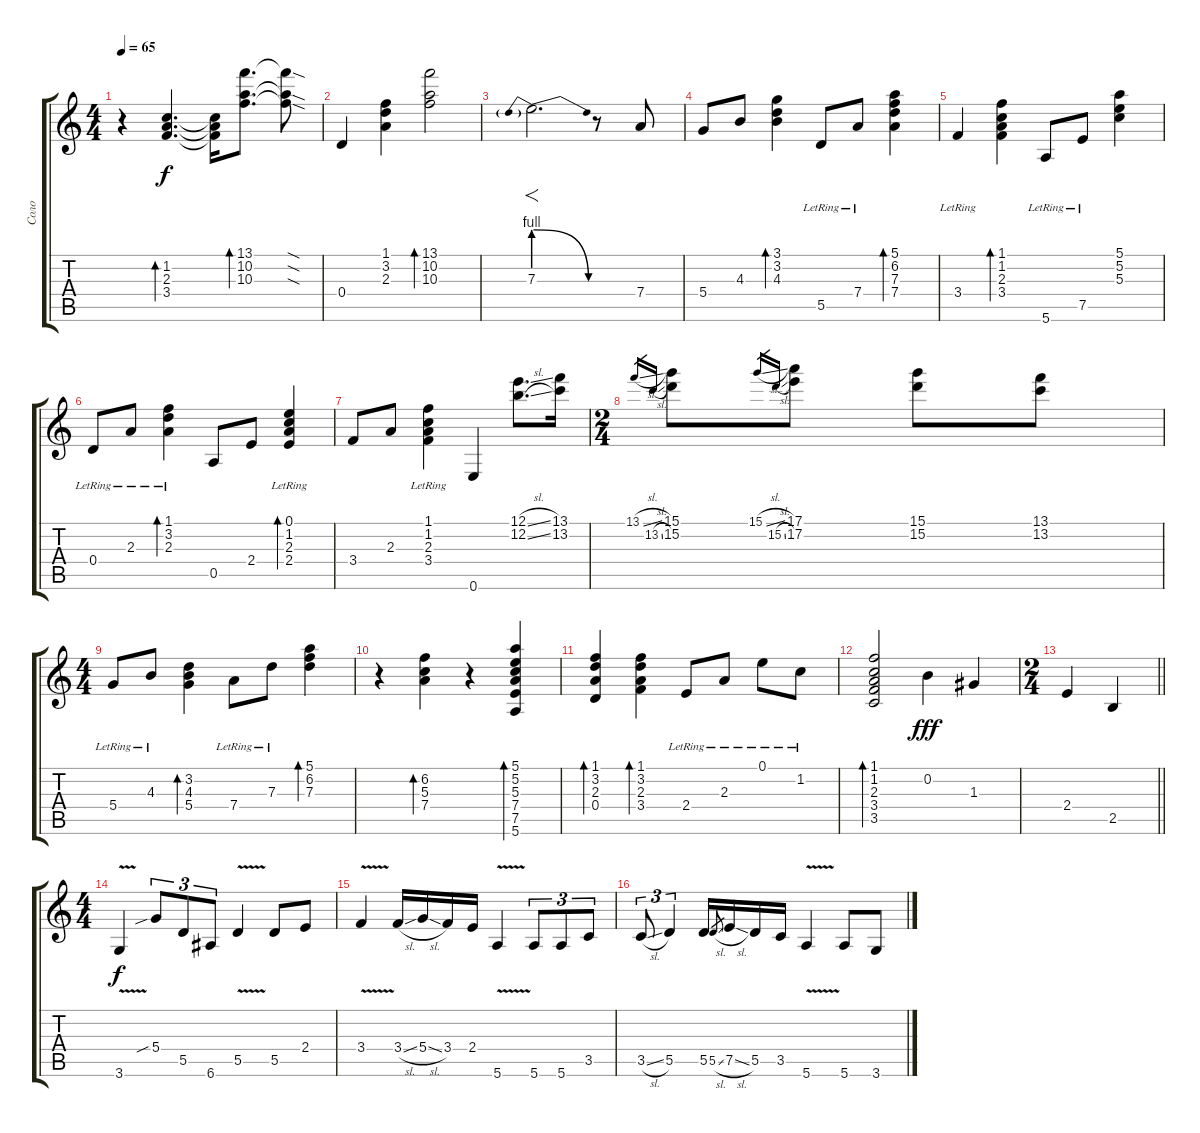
\track ("Соло" "Соло") {instrument electricguitarclean}
\staff {score tabs}
\tuning (E4 B3 G3 D3 A2 E2) {hide}
\ts (4 4)
\tempo 65
\clef g2
\ks c
r.4{dy f} (1.2 2.3 3.4).4{d bd 120} (1.2{t} 2.3{t} 3.4{t}).16 (13.1 10.2 10.3).8{d bd 240} (13.1{sod t} 10.2{sod t} 10.3{sod t}).8 |
0.4.4 (1.1 3.2 2.3).4 (13.1 10.2 10.3).2{bd 240} |
7.3{be (prebendrelease 0 4 60 0)}.2{f d instrument overdrivenguitar} r.8 7.4.8 |
5.4.8{instrument electricguitarclean} 4.3.8 (3.1 3.2 4.3).4{bd 120} 5.5{lr}.8 7.4{lr}.8 (5.1 6.2 7.3 7.4).4{bd 60} |
3.4{lr}.4 (1.1 1.2 2.3 3.4).4{bd 60} 5.6{lr}.8 7.5{lr}.8 (5.1 5.2 5.3).4 |
0.4{lr}.8 2.3{lr}.8 (1.1 3.2{lr} 2.3).4{bd 120} 0.5.8 2.4.8 (0.1 1.2 2.3{lr} 2.4).4{bd 120} |
3.4.8 2.3.8 (1.1 1.2 2.3{lr} 3.4).4 0.6.4 (12.1{sl} 12.2{sl}).8{d} (13.1 13.2).16 |
\ts (2 4)
13.1{sl}.16{gr} 13.2{sl}.16{gr} (15.1 15.2).8 15.1{sl}.16{gr} 15.2{sl}.16{gr} (17.1 17.2).8 (15.1 15.2).8 (13.1 13.2).8 |
\ts (4 4)
5.4{lr}.8 4.3{lr}.8 (3.2 4.3 5.4).4{bd 60} 7.4{lr}.8 7.3{lr}.8 (5.1 6.2 7.3).4{bd 60} |
r.4 (6.2 5.3 7.4).4{bd 60} r.4 (5.1 5.2 5.3 7.4 7.5 5.6).4{bd 60} |
(1.1 3.2 2.3 0.4).4{bd 60} (1.1 3.2 2.3 3.4).4{bd 60} 2.4{lr}.8 2.3{lr}.8 0.1{lr}.8 1.2{lr}.8 |
(1.1 1.2 2.3 3.4 3.5).2{bd 60} 0.2.4{dy fff} 1.3.4 |
\ts (2 4)
\barLineRight lightlight
2.4.4 2.5.4 |
\ts (4 4)
3.6{v}.4{dy f instrument distortionguitar} 5.4{sib}.8{tu (3 2)} 5.5.8{tu (3 2)} 6.6.8{tu (3 2)} 5.5{v}.4 5.5.8 2.4.8 |
3.4{v}.4 3.4{sl}.16 5.4{sl}.16 3.4.16 2.4.16 5.6{v}.4 5.6.8{tu (3 2)} 5.6.8{tu (3 2)} 3.5.8{tu (3 2)} |
3.5{sl}.8{tu (3 2)} 5.5.4{tu (3 2)} 5.5.16 5.5{sl}.8{gr} 7.5{sl}.16 5.5.16 3.5.16 5.6{v}.4 5.6.8 3.6.8
